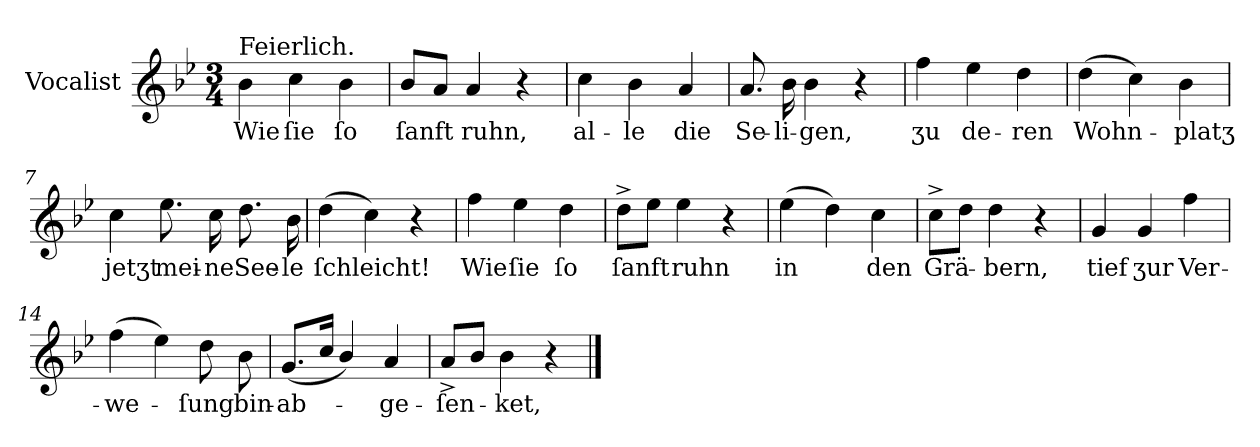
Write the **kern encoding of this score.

**kern	**text
*part1	*part1
*staff1	*staff1
*I"Vocalist	*
*clefG2	*
*k[b-e-]	*
*B-:	*
*M3/4	*
=1	=1
!LO:TX:a:t=Feierlich.	!
4b-	Wie
4cc	ſie
4b-	ſo
=2	=2
8b-L	ſanft
8aJ	.
4a	ruhn,
4r	.
=3	=3
4cc	al-
4b-	-le
4a	die
=4	=4
8.a	Se-
16b-	-li-
4b-	-gen,
4r	.
=5	=5
4ff	ʒu
4ee-	de-
4dd	-ren
=6	=6
(4dd	Wohn-
4cc)	.
4b-	-platʒ
=7	=7
4cc	jetʒt
8.ee-	mei-
16cc	-ne
8.dd	See-
16b-	-le
=8	=8
(4dd	ſchleicht!
4cc)	.
4r	.
=9	=9
4ff	Wie
4ee-	ſie
4dd	ſo
=10	=10
8dd^L	ſanft
8ee-J	.
4ee-	ruhn
4r	.
=11	=11
(4ee-	in
4dd)	.
4cc	den
=12	=12
8cc^L	Grä-
8ddJ	.
4dd	-bern,
4r	.
=13	=13
4g	tief
4g	ʒur
4ff	Ver-
=14	=14
(4ff	-we-
4ee-)	.
8dd	-ſung
8b-	bin-
=15	=15
(8.gL	-ab-
16ccJk	.
4b-/)	.
4a	-ge-
=16	=16
8a^L	-ſen-
8b-J	.
4b-	-ket,
4r	.
==	==
*-	*-
